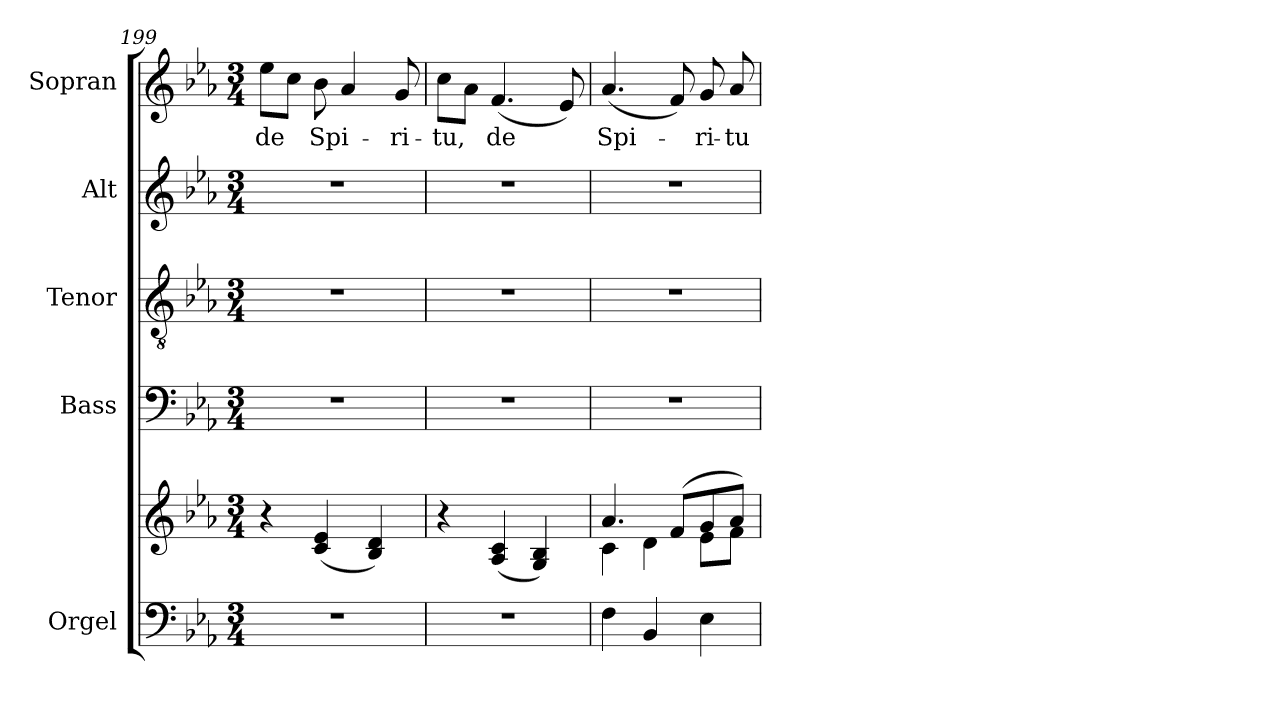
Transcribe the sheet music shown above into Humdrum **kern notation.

**kern	**kern	**kern	**kern	**kern	**kern	**text
*part5	*part5	*part4	*part3	*part2	*part1	*part1
*staff6	*staff5	*staff4	*staff3	*staff2	*staff1	*staff1
*I"Orgel	*	*I"Bass	*I"Tenor	*I"Alt	*I"Sopran	*
*I'Org.	*	*I'B.	*I'T.	*I'A.	*I'S.	*
*clefF4	*clefG2	*clefF4	*clefGv2	*clefG2	*clefG2	*
*k[b-e-a-]	*k[b-e-a-]	*k[b-e-a-]	*k[b-e-a-]	*k[b-e-a-]	*k[b-e-a-]	*
*E-:	*E-:	*E-:	*E-:	*E-:	*E-:	*
*M3/4	*M3/4	*M3/4	*M3/4	*M3/4	*M3/4	*
=199	=199	=199	=199	=199	=199	=199
!	!	!	!	!	!	!LO:LY:b
2.r	4r	2.r	2.r	2.r	8ee-\L	de
.	.	.	.	.	8cc\J	.
!	!	!	!	!	!	!LO:LY:b
.	(<4c/ 4e-/	.	.	.	8b-\	Spi-
.	.	.	.	.	4a-/	.
.	4B-/ 4d/)	.	.	.	.	.
!	!	!	!	!	!	!LO:LY:b
.	.	.	.	.	8g/	-ri-
=200	=200	=200	=200	=200	=200	=200
!	!	!	!	!	!	!LO:LY:b
2.r	4r	2.r	2.r	2.r	8cc\L	-tu,
.	.	.	.	.	8a-\J	.
!	!	!	!	!	!	!LO:LY:b
.	(<4A-/ 4c/	.	.	.	(<4.f/	de
.	4G/ 4B-/)	.	.	.	.	.
.	.	.	.	.	8e-/)	.
=201	=201	=201	=201	=201	=201	=201
*	*^	*	*	*	*	*
!	!	!	!	!	!	!	!LO:LY:b
4F\	4.a-/	4c\	2.r	2.r	2.r	(<4.a-/	Spi-
4BB-/	.	4d\	.	.	.	.	.
.	(>8f/L	.	.	.	.	8f/)	.
!	!	!	!	!	!	!	!LO:LY:b
4E-\	8g/	8e-\L	.	.	.	8g/	-ri-
!	!	!	!	!	!	!	!LO:LY:b
.	8a-/J)	8f\J	.	.	.	8a-/	-tu
*	*v	*v	*	*	*	*	*
=	=	=	=	=	=	=
*-	*-	*-	*-	*-	*-	*-
